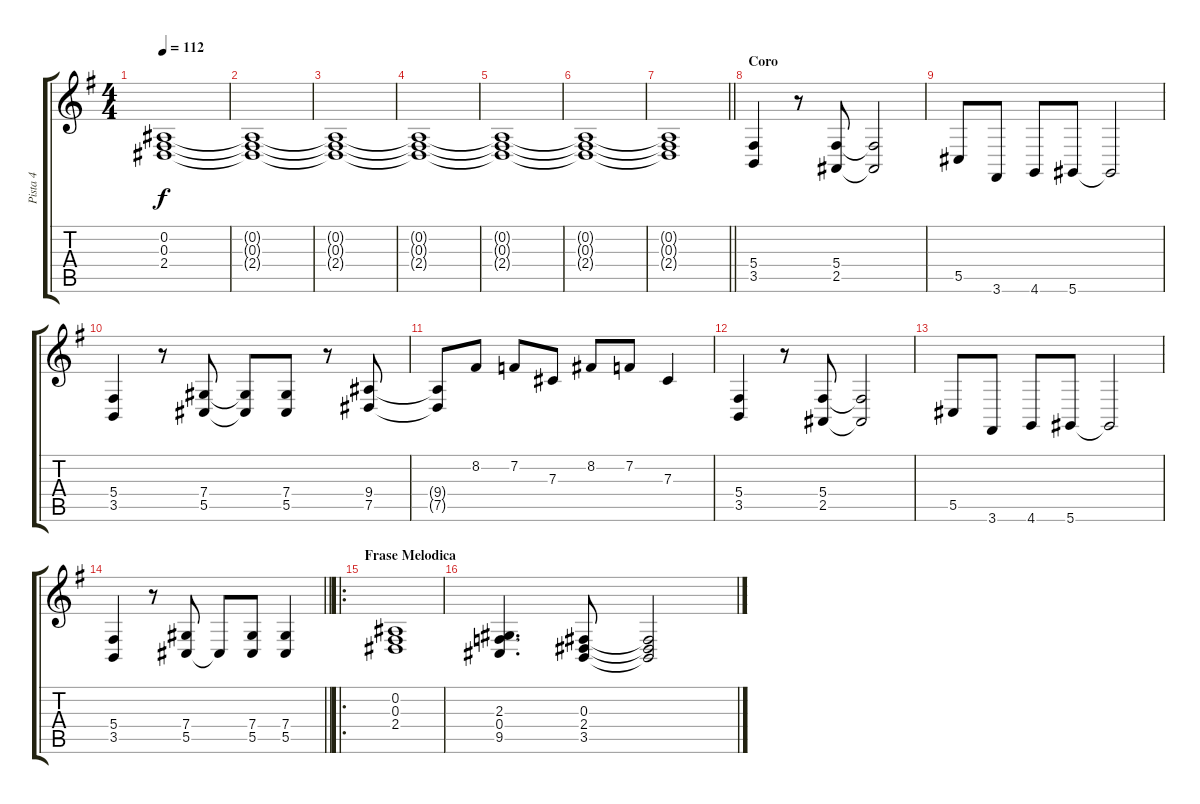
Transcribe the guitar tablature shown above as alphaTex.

\track ("Pista 4" "Pista 4") {instrument synthstrings1}
\staff {score tabs}
\tuning (Eb4 Bb3 Gb3 Db3 Ab2 Eb2) {hide}
\ts (4 4)
\tempo 112
\clef g2
\ks g
(0.2{t} 0.3{t} 2.4{t}).1{dy f} |
(0.2{t} 0.3{t} 2.4{t}).1 |
(0.2{t} 0.3{t} 2.4{t}).1 |
(0.2{t} 0.3{t} 2.4{t}).1 |
(0.2{t} 0.3{t} 2.4{t}).1 |
(0.2{t} 0.3{t} 2.4{t}).1 |
\barLineRight lightlight
(0.2{t} 0.3{t} 2.4{t}).1 |
\section ("" "Coro")
(5.4 3.5).4 r.8 (5.4 2.5).8 (5.4{t} 2.5{t}).2 |
5.5.8 3.6.8 4.6.8 5.6.8 5.6{t}.2 |
(5.4 3.5).4 r.8 (7.4 5.5).8 (7.4{t} 5.5{t}).8 (7.4 5.5).8 r.8 (9.4 7.5).8 |
(9.4{t} 7.5{t}).8 8.2.8 7.2.8 7.3.8 8.2.8 7.2.8 7.3.4 |
(5.4 3.5).4 r.8 (5.4 2.5).8 (5.4{t} 2.5{t}).2 |
5.5.8 3.6.8 4.6.8 5.6.8 5.6{t}.2 |
\barLineRight lightlight
(5.4 3.5).4 r.8 (7.4 5.5).8 5.5{t}.8 (7.4 5.5).8 (7.4 5.5).4 |
\ro
\section ("" "Frase Melodica")
(0.2 0.3 2.4).1 |
(2.3 0.4 9.5).4{d} (0.3 2.4 3.5).8 (0.3{t} 2.4{t} 3.5{t}).2
